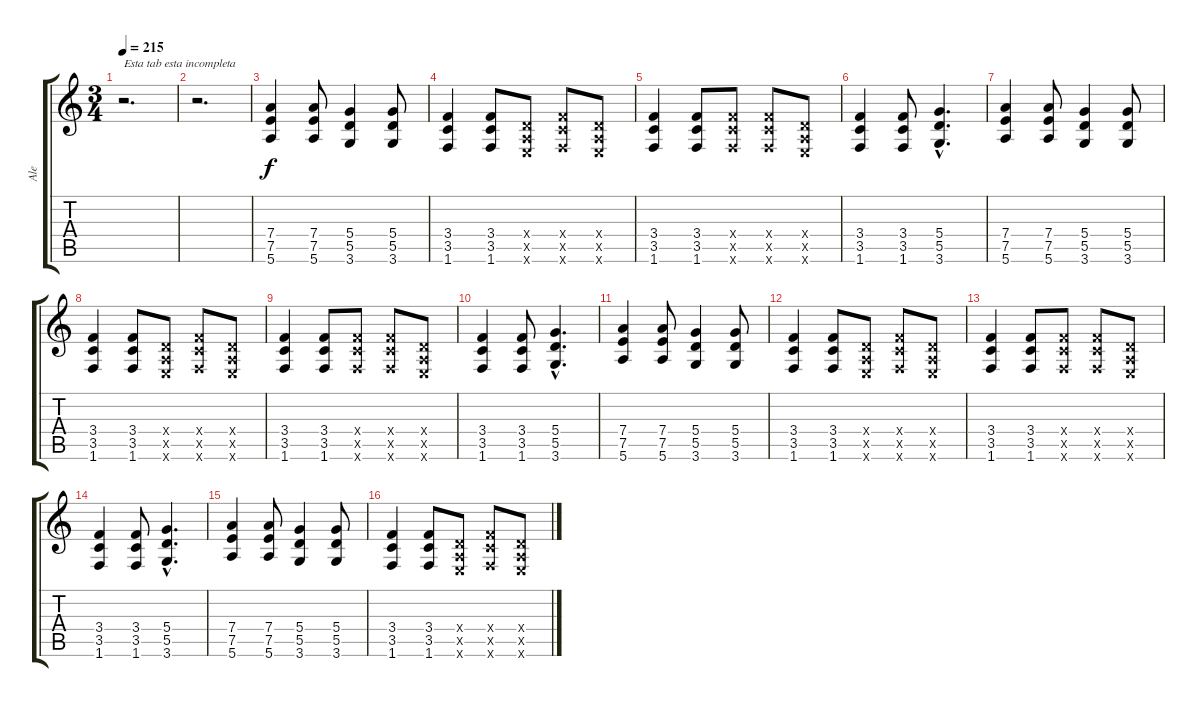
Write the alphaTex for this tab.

\track ("Ale" "Ale") {instrument distortionguitar}
\staff {score tabs}
\tuning (E4 B3 G3 D3 A2 E2) {hide}
\ts (3 4)
\section ("" "")
\tempo 215
\clef g2
\ks c
r.2{d txt "Esta tab esta incompleta" dy f instrument distortionguitar} |
r.2{d} |
(7.4 7.5 5.6).4 (7.4 7.5 5.6).8 (5.4 5.5 3.6).4 (5.4 5.5 3.6).8 |
(3.4 3.5 1.6).4 (3.4 3.5 1.6).8 (0.4{x} 0.5{x} 0.6{x}).8 (3.4{x} 3.5{x} 1.6{x}).8 (0.4{x} 0.5{x} 0.6{x}).8 |
(3.4 3.5 1.6).4 (3.4 3.5 1.6).8 (3.4{x} 3.5{x} 1.6{x}).8 (3.4{x} 3.5{x} 1.6{x}).8 (0.4{x} 0.5{x} 0.6{x}).8 |
(3.4 3.5 1.6).4 (3.4 3.5 1.6).8 (5.4{hac} 5.5{hac} 3.6{hac}).4{d} |
(7.4 7.5 5.6).4 (7.4 7.5 5.6).8 (5.4 5.5 3.6).4 (5.4 5.5 3.6).8 |
(3.4 3.5 1.6).4 (3.4 3.5 1.6).8 (0.4{x} 0.5{x} 0.6{x}).8 (3.4{x} 3.5{x} 1.6{x}).8 (0.4{x} 0.5{x} 0.6{x}).8 |
(3.4 3.5 1.6).4 (3.4 3.5 1.6).8 (3.4{x} 3.5{x} 1.6{x}).8 (3.4{x} 3.5{x} 1.6{x}).8 (0.4{x} 0.5{x} 0.6{x}).8 |
(3.4 3.5 1.6).4 (3.4 3.5 1.6).8 (5.4{hac} 5.5{hac} 3.6{hac}).4{d} |
(7.4 7.5 5.6).4 (7.4 7.5 5.6).8 (5.4 5.5 3.6).4 (5.4 5.5 3.6).8 |
(3.4 3.5 1.6).4 (3.4 3.5 1.6).8 (0.4{x} 0.5{x} 0.6{x}).8 (3.4{x} 3.5{x} 1.6{x}).8 (0.4{x} 0.5{x} 0.6{x}).8 |
(3.4 3.5 1.6).4 (3.4 3.5 1.6).8 (3.4{x} 3.5{x} 1.6{x}).8 (3.4{x} 3.5{x} 1.6{x}).8 (0.4{x} 0.5{x} 0.6{x}).8 |
(3.4 3.5 1.6).4 (3.4 3.5 1.6).8 (5.4{hac} 5.5{hac} 3.6{hac}).4{d} |
(7.4 7.5 5.6).4 (7.4 7.5 5.6).8 (5.4 5.5 3.6).4 (5.4 5.5 3.6).8 |
(3.4 3.5 1.6).4 (3.4 3.5 1.6).8 (0.4{x} 0.5{x} 0.6{x}).8 (3.4{x} 3.5{x} 1.6{x}).8 (0.4{x} 0.5{x} 0.6{x}).8
